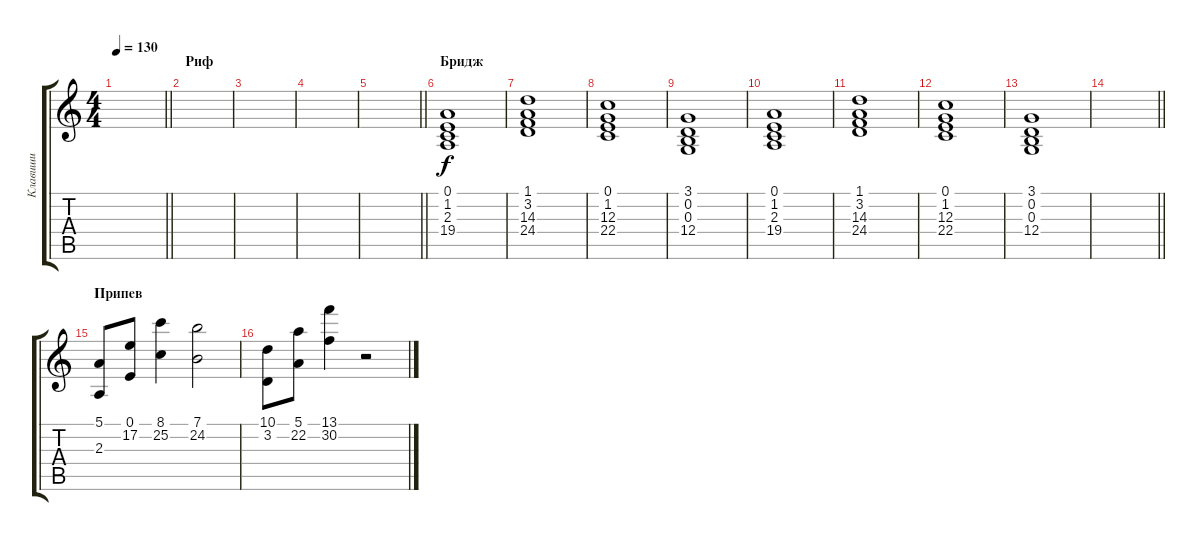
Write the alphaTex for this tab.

\track ("Клавиши" "Клавиши") {instrument fx5brightness}
\staff {score tabs}
\tuning (E4 B3 G3 D3 A2 E2) {hide}
\ts (4 4)
\tempo 130
\clef g2
\barLineRight lightlight
\ks c
|
\section ("" "Риф")
|
|
|
\barLineRight lightlight
|
\section ("" "Бридж")
(0.1 1.2 2.3 19.4).1 |
(1.1 3.2 14.3 24.4).1 |
(0.1 1.2 12.3 22.4).1 |
(3.1 0.2 0.3 12.4).1 |
(0.1 1.2 2.3 19.4).1 |
(1.1 3.2 14.3 24.4).1 |
(0.1 1.2 12.3 22.4).1 |
(3.1 0.2 0.3 12.4).1 |
\barLineRight lightlight
|
\section ("" "Припев")
(5.1 2.3).8 (0.1 17.2).8 (8.1 25.2).4 (7.1 24.2).2 |
(10.1 3.2).8 (5.1 22.2).8 (13.1 30.2).4 r.2
